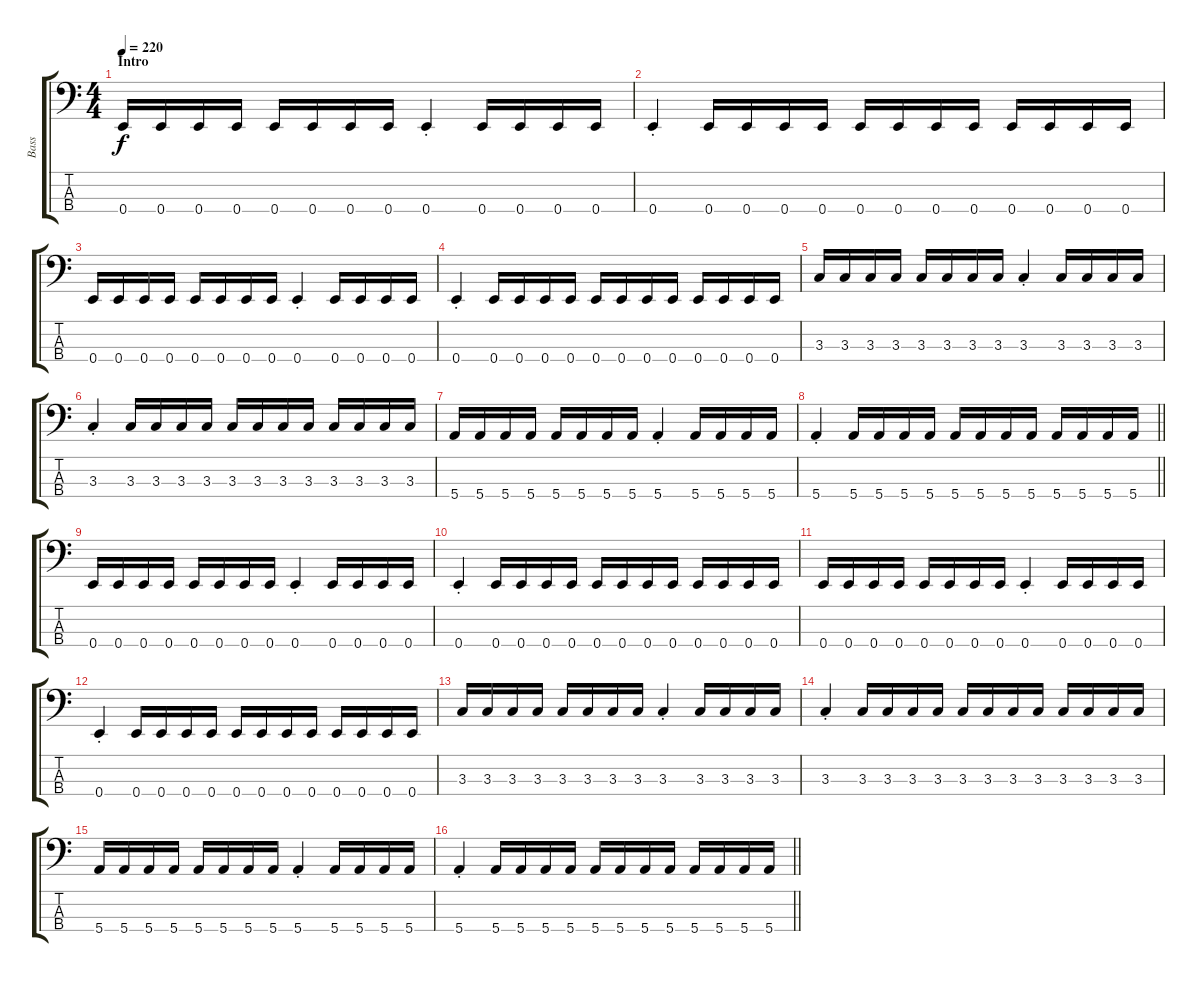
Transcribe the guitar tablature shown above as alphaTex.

\track ("Bass" "Bass") {instrument fretlessbass}
\staff {score tabs}
\tuning (G2 D2 A1 E1) {hide}
\ts (4 4)
\section ("" "Intro")
\tempo 220
\clef f4
\ks c
0.4.16{dy f instrument fretlessbass} 0.4.16 0.4.16 0.4.16 0.4.16 0.4.16 0.4.16 0.4.16 0.4{st}.4 0.4.16 0.4.16 0.4.16 0.4.16 |
0.4{st}.4 0.4.16 0.4.16 0.4.16 0.4.16 0.4.16 0.4.16 0.4.16 0.4.16 0.4.16 0.4.16 0.4.16 0.4.16 |
0.4.16 0.4.16 0.4.16 0.4.16 0.4.16 0.4.16 0.4.16 0.4.16 0.4{st}.4 0.4.16 0.4.16 0.4.16 0.4.16 |
0.4{st}.4 0.4.16 0.4.16 0.4.16 0.4.16 0.4.16 0.4.16 0.4.16 0.4.16 0.4.16 0.4.16 0.4.16 0.4.16 |
3.3.16 3.3.16 3.3.16 3.3.16 3.3.16 3.3.16 3.3.16 3.3.16 3.3{st}.4 3.3.16 3.3.16 3.3.16 3.3.16 |
3.3{st}.4 3.3.16 3.3.16 3.3.16 3.3.16 3.3.16 3.3.16 3.3.16 3.3.16 3.3.16 3.3.16 3.3.16 3.3.16 |
5.4.16 5.4.16 5.4.16 5.4.16 5.4.16 5.4.16 5.4.16 5.4.16 5.4{st}.4 5.4.16 5.4.16 5.4.16 5.4.16 |
\barLineRight lightlight
5.4{st}.4 5.4.16 5.4.16 5.4.16 5.4.16 5.4.16 5.4.16 5.4.16 5.4.16 5.4.16 5.4.16 5.4.16 5.4.16 |
0.4.16 0.4.16 0.4.16 0.4.16 0.4.16 0.4.16 0.4.16 0.4.16 0.4{st}.4 0.4.16 0.4.16 0.4.16 0.4.16 |
0.4{st}.4 0.4.16 0.4.16 0.4.16 0.4.16 0.4.16 0.4.16 0.4.16 0.4.16 0.4.16 0.4.16 0.4.16 0.4.16 |
0.4.16 0.4.16 0.4.16 0.4.16 0.4.16 0.4.16 0.4.16 0.4.16 0.4{st}.4 0.4.16 0.4.16 0.4.16 0.4.16 |
0.4{st}.4 0.4.16 0.4.16 0.4.16 0.4.16 0.4.16 0.4.16 0.4.16 0.4.16 0.4.16 0.4.16 0.4.16 0.4.16 |
3.3.16 3.3.16 3.3.16 3.3.16 3.3.16 3.3.16 3.3.16 3.3.16 3.3{st}.4 3.3.16 3.3.16 3.3.16 3.3.16 |
3.3{st}.4 3.3.16 3.3.16 3.3.16 3.3.16 3.3.16 3.3.16 3.3.16 3.3.16 3.3.16 3.3.16 3.3.16 3.3.16 |
5.4.16 5.4.16 5.4.16 5.4.16 5.4.16 5.4.16 5.4.16 5.4.16 5.4{st}.4 5.4.16 5.4.16 5.4.16 5.4.16 |
\barLineRight lightlight
5.4{st}.4 5.4.16 5.4.16 5.4.16 5.4.16 5.4.16 5.4.16 5.4.16 5.4.16 5.4.16 5.4.16 5.4.16 5.4.16
